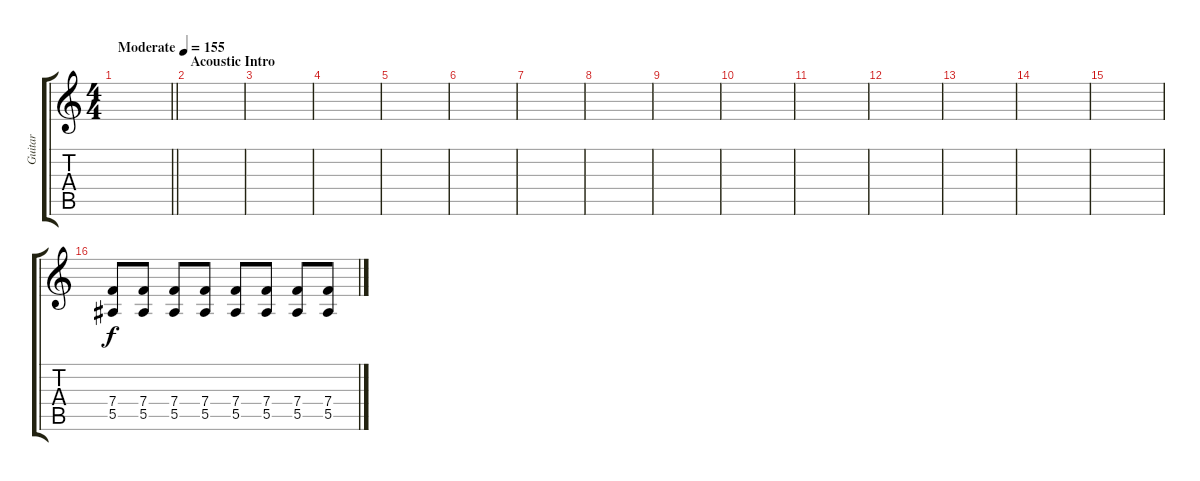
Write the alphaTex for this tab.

\track ("Guitar" "Guitar") {instrument distortionguitar}
\staff {score tabs}
\tuning (C4 G3 Eb3 Bb2 F2 C2) {hide}
\ts (4 4)
\tempo (155 "Moderate")
\clef g2
\barLineRight lightlight
\ks c
|
\section ("" "Acoustic Intro")
|
|
|
|
|
|
|
|
|
|
|
|
|
|
(7.4 5.5).8 (7.4 5.5).8 (7.4 5.5).8 (7.4 5.5).8 (7.4 5.5).8 (7.4 5.5).8 (7.4 5.5).8 (7.4 5.5).8
